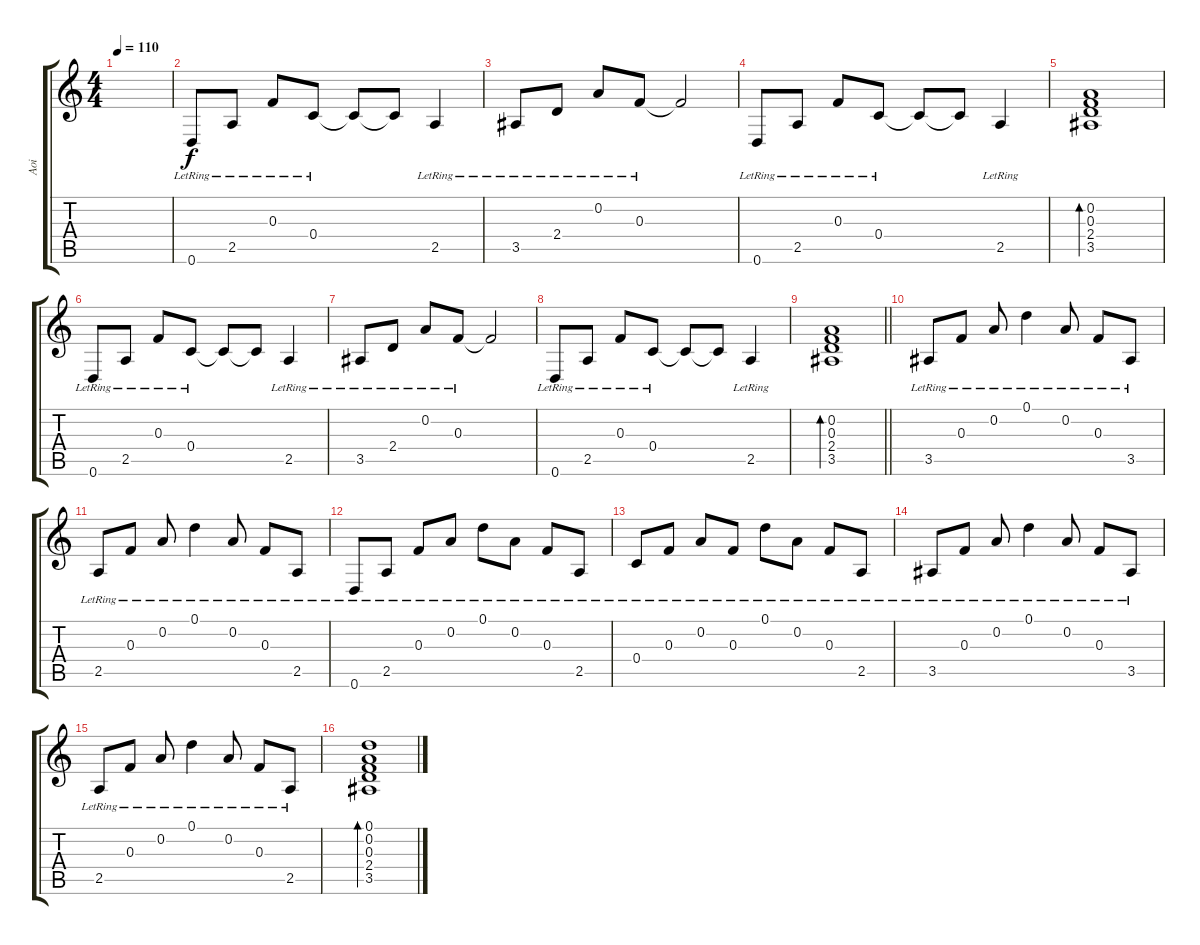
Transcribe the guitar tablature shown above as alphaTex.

\track ("Aoi" "Aoi") {instrument acousticguitarsteel}
\staff {score tabs}
\tuning (D4 A3 F3 C3 G2 D2) {hide}
\ts (4 4)
\tempo 110
\clef g2
\ks c
|
0.6{lr}.8 2.5{lr}.8 0.3{lr}.8 0.4{lr}.8 0.4{t}.8 0.4{t}.8 2.5{lr}.4 |
3.5{lr}.8 2.4{lr}.8 0.2{lr}.8 0.3{lr}.8 0.3{t}.2 |
0.6{lr}.8 2.5{lr}.8 0.3{lr}.8 0.4{lr}.8 0.4{t}.8 0.4{t}.8 2.5{lr}.4 |
(0.2 0.3 2.4 3.5).1{bd 240} |
0.6{lr}.8 2.5{lr}.8 0.3{lr}.8 0.4{lr}.8 0.4{t}.8 0.4{t}.8 2.5{lr}.4 |
3.5{lr}.8 2.4{lr}.8 0.2{lr}.8 0.3{lr}.8 0.3{t}.2 |
0.6{lr}.8 2.5{lr}.8 0.3{lr}.8 0.4{lr}.8 0.4{t}.8 0.4{t}.8 2.5{lr}.4 |
\barLineRight lightlight
(0.2 0.3 2.4 3.5).1{bd 240} |
3.5{lr}.8 0.3{lr}.8 0.2{lr}.8 0.1{lr}.4 0.2{lr}.8 0.3{lr}.8 3.5{lr}.8 |
2.5{lr}.8 0.3{lr}.8 0.2{lr}.8 0.1{lr}.4 0.2{lr}.8 0.3{lr}.8 2.5{lr}.8 |
0.6{lr}.8 2.5{lr}.8 0.3{lr}.8 0.2{lr}.8 0.1{lr}.8 0.2{lr}.8 0.3{lr}.8 2.5{lr}.8 |
0.4{lr}.8 0.3{lr}.8 0.2{lr}.8 0.3{lr}.8 0.1{lr}.8 0.2{lr}.8 0.3{lr}.8 2.5{lr}.8 |
3.5{lr}.8 0.3{lr}.8 0.2{lr}.8 0.1{lr}.4 0.2{lr}.8 0.3{lr}.8 3.5{lr}.8 |
2.5{lr}.8 0.3{lr}.8 0.2{lr}.8 0.1{lr}.4 0.2{lr}.8 0.3{lr}.8 2.5{lr}.8 |
(0.1 0.2 0.3 2.4 3.5).1{bd 240}
